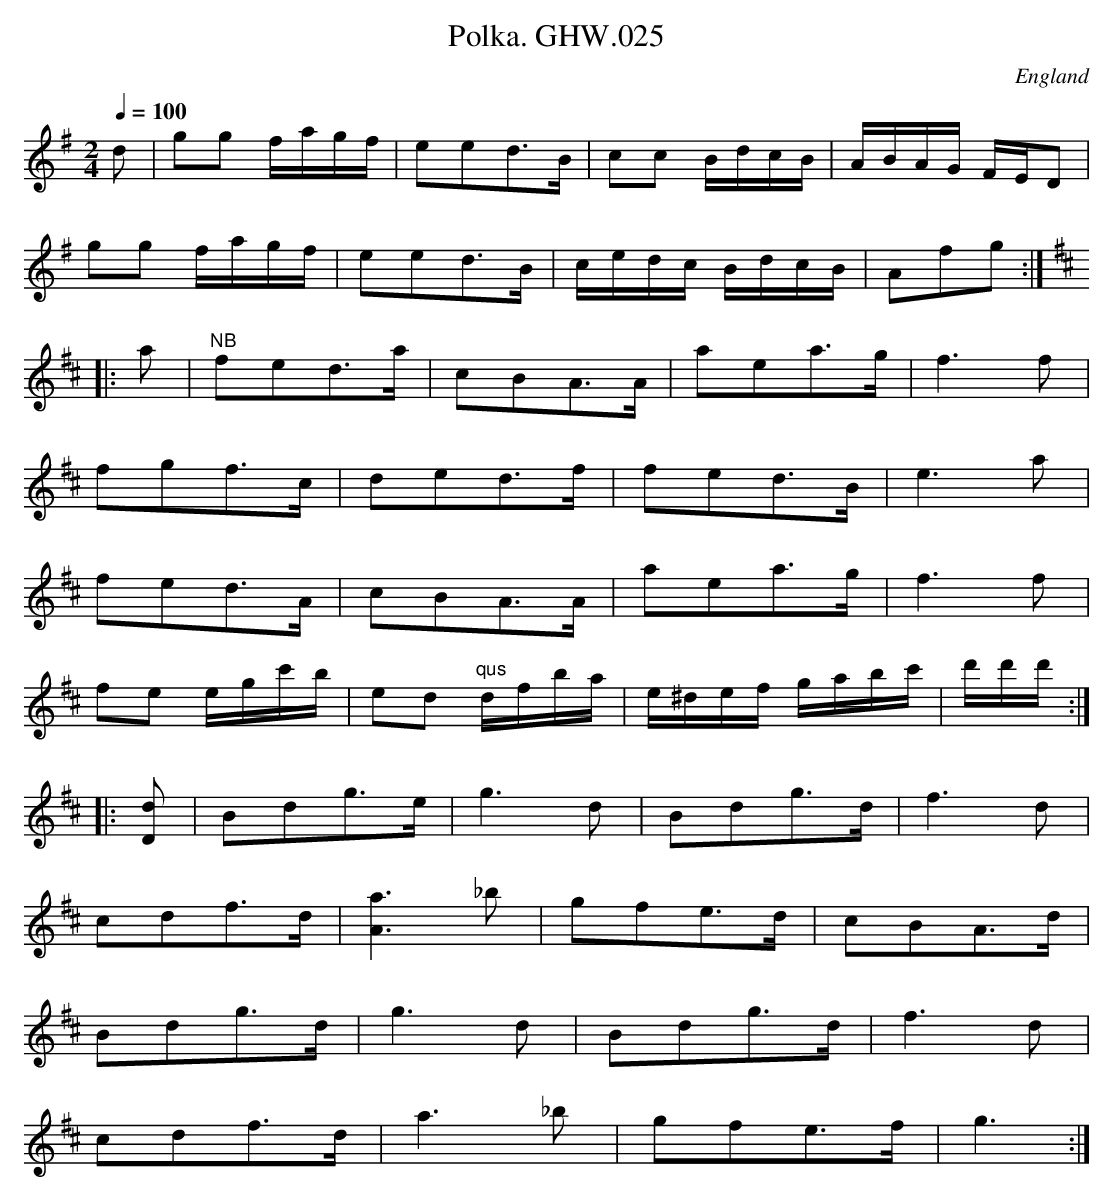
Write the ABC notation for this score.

X:1
T:Polka. GHW.025
M:2/4
L:1/8
Q:1/4=100
O:England
K:G
d|gg f/a/g/f/|eed>B|cc B/d/c/B/|A/B/A/G/ F/E/D|!
gg f/a/g/2f/|eed>B|c/e/d/c/ B/d/c/B/|Afg:|!
K:D
|:a|"NB"fed3/a/|cBA3/A/|aea>g|f3 f|!
fgf>c|ded>f|fed>B|e3 a|!
fed3/A/|cBA>A|aea>g|f3 f|!
fe e/g/c'/b/|ed "qus"d/f/b/a/|e/^d/e/f/ g/a/b/c'/|d'/d'/d'/:|!
|:[dD]|Bdg>e|g3 d|Bdg>d|f3 d|!
cdf>d|[a3A3] _b|gfe>d|cBA3/d/|!
Bdg>d|g3 d|Bdg>d|f3 d|!
cdf>d|a3 _b|gfe>f|g3:|
